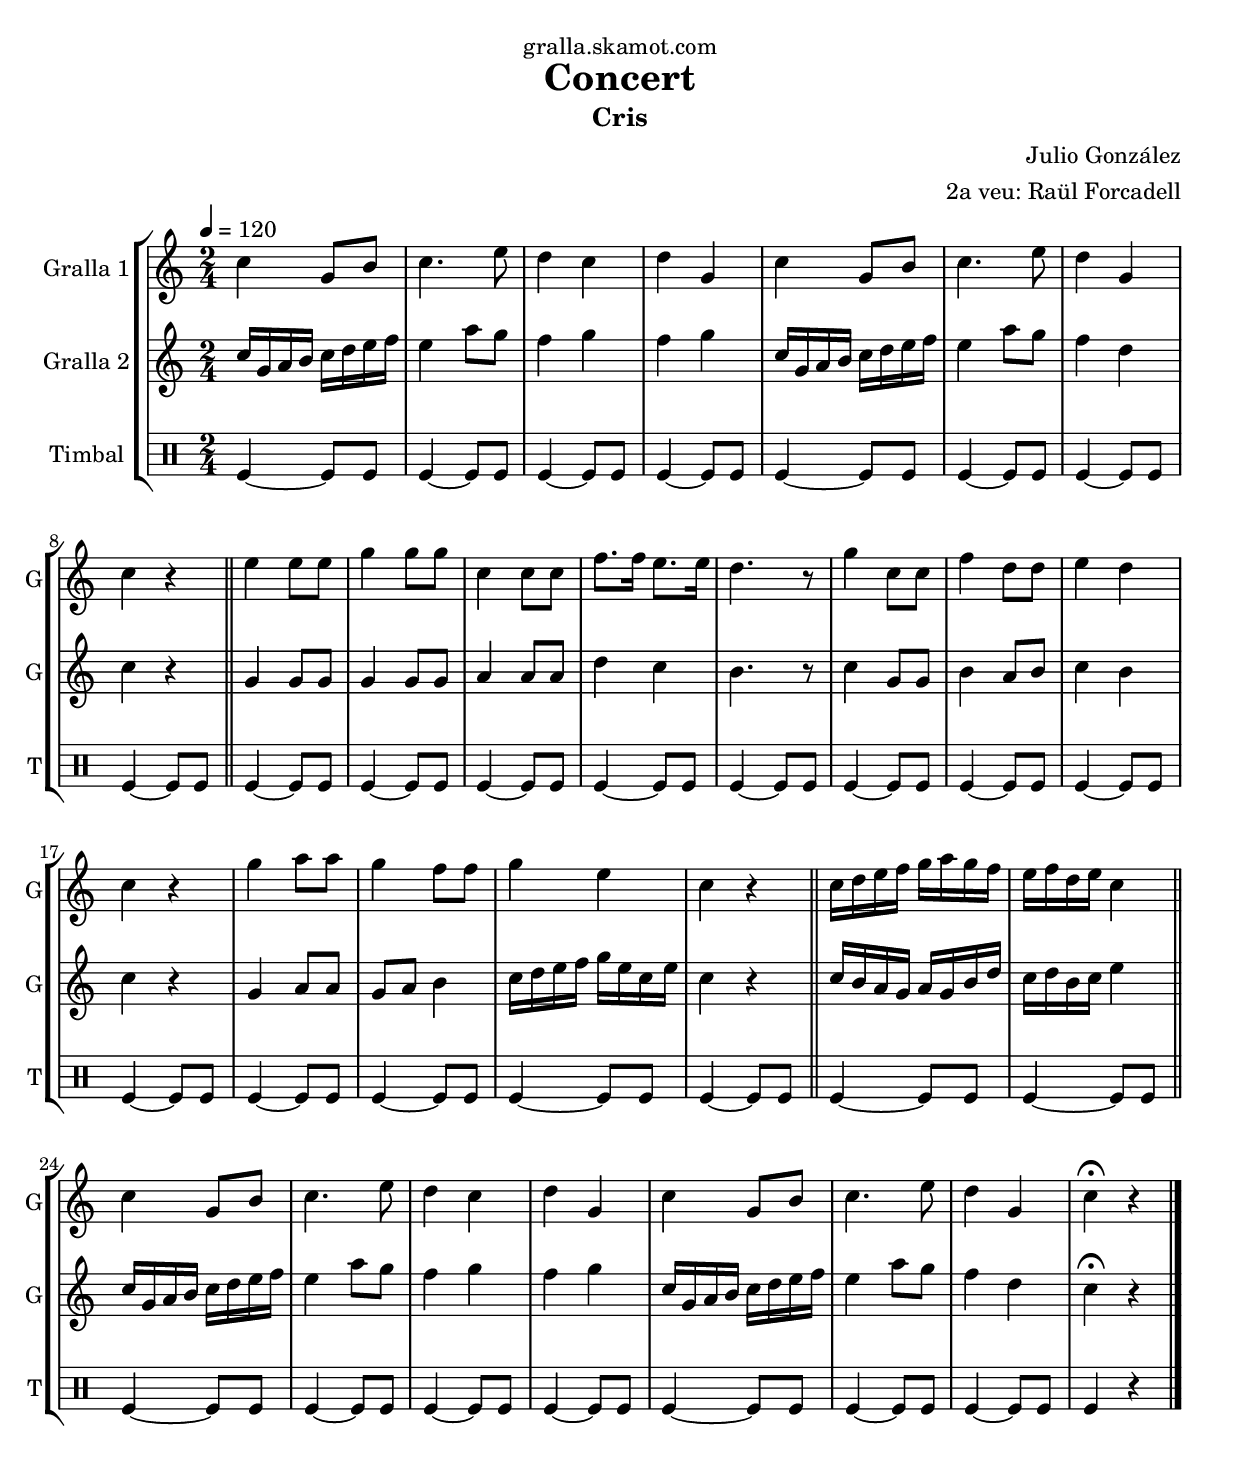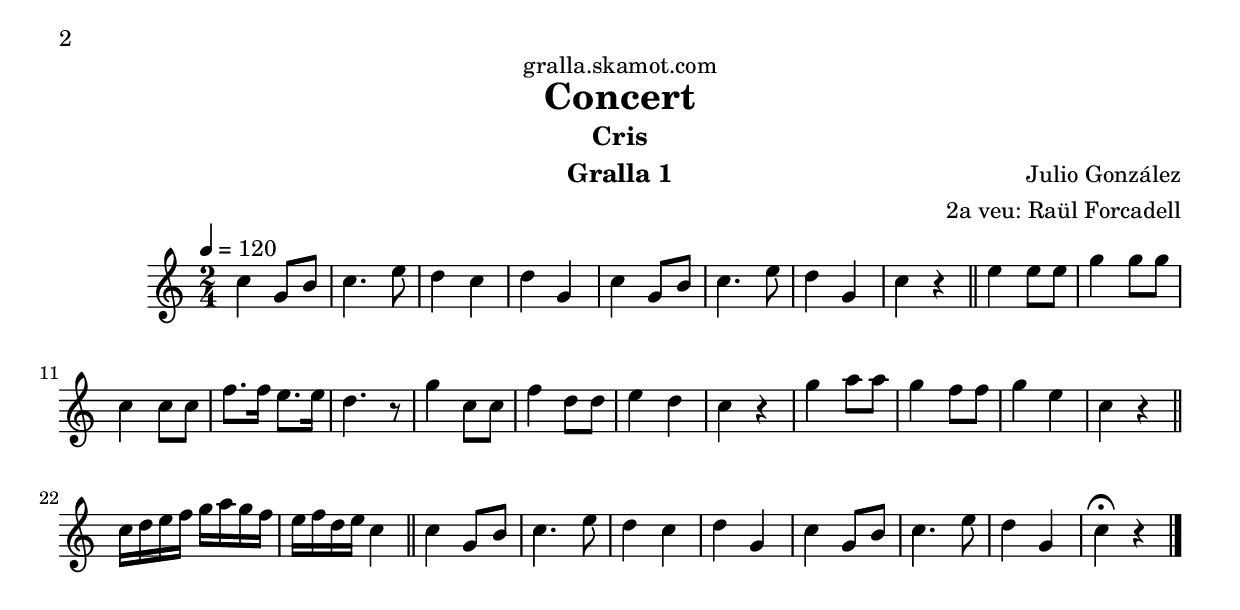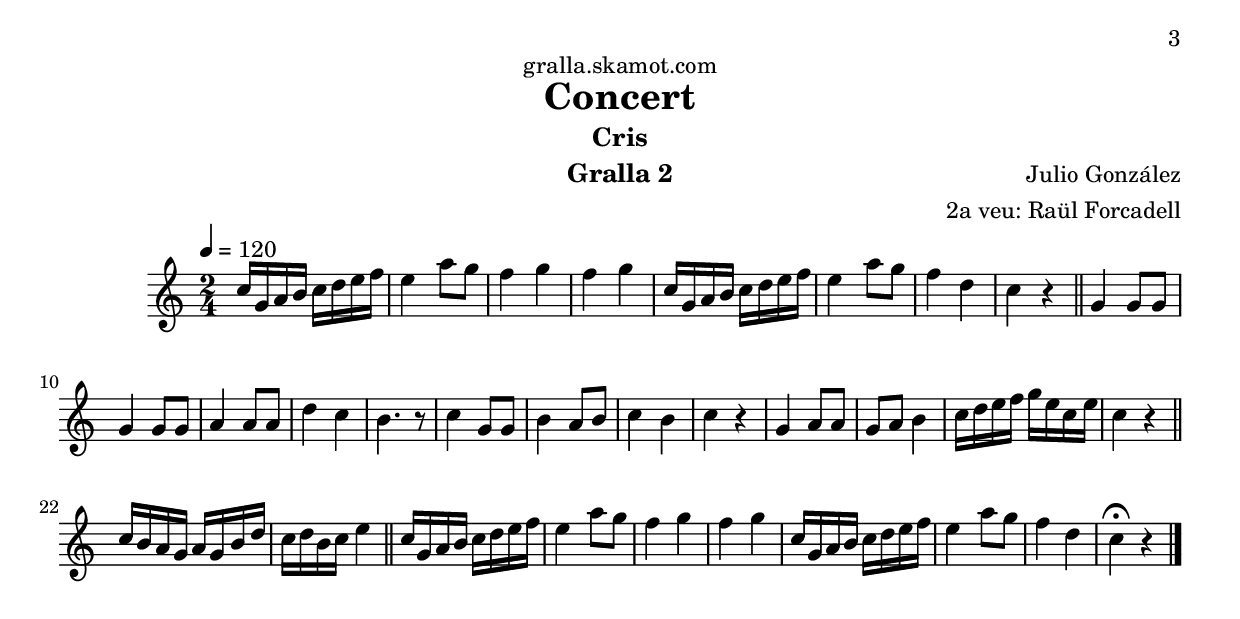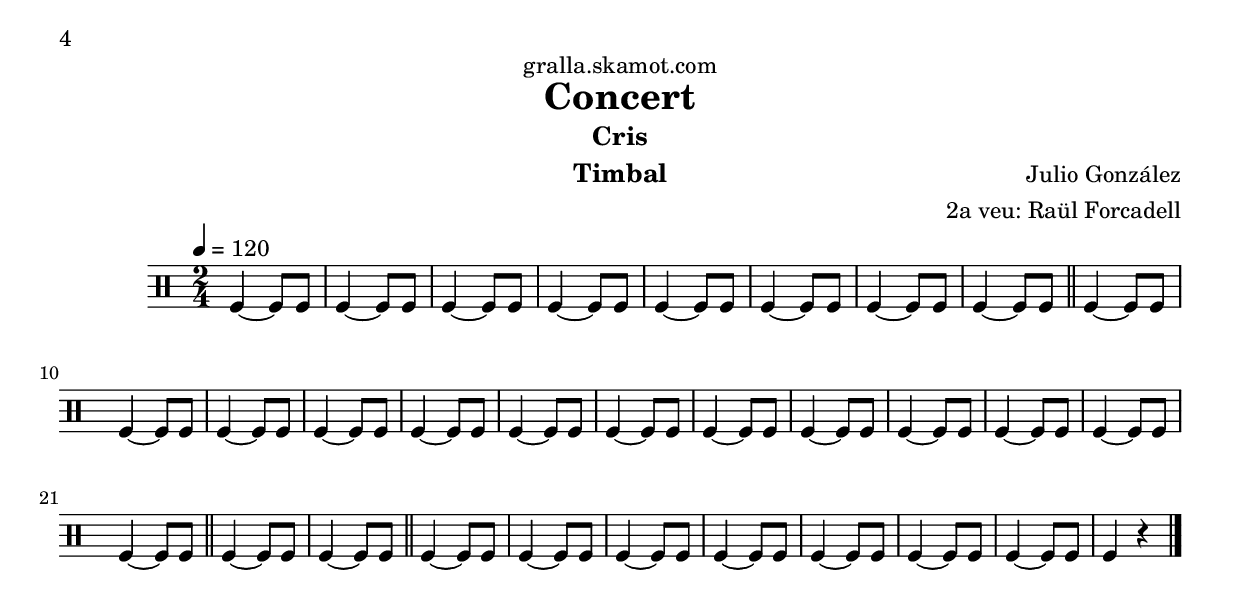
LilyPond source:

\version "2.16.2"

\header {
  dedication="gralla.skamot.com"
  title="Concert"
  subtitle="Cris"
  subsubtitle=""
  poet=""
  meter=""
  piece=""
  composer="Julio González"
  arranger="2a veu: Raül Forcadell"
  opus=""
  instrument=""
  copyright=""
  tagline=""
}

liniaroAa =
\relative c''
{
  \tempo 4=120
  \clef treble
  \key c \major
  \time 2/4
  c4 g8 b  |
  c4. e8  |
  d4 c  |
  d4 g,  |
  %05
  c4 g8 b  |
  c4. e8  |
  d4 g,  |
  c4 r  \bar "||"
  e4 e8 e  |
  %10
  g4 g8 g  |
  c,4 c8 c  |
  f8. f16 e8. e16  |
  d4. r8  |
  g4 c,8 c  |
  %15
  f4 d8 d  |
  e4 d  |
  c4 r  |
  g'4 a8 a  |
  g4 f8 f  |
  %20
  g4 e  |
  c4 r  \bar "||"
  c16 d e f g a g f  |
  e16 f d e c4  \bar "||"
  c4 g8 b  |
  %25
  c4. e8  |
  d4 c  |
  d4 g,  |
  c4 g8 b  |
  c4. e8  |
  %30
  d4 g,  |
  c4\fermata r  \bar "|."
}

liniaroAb =
\relative c''
{
  \tempo 4=120
  \clef treble
  \key c \major
  \time 2/4
  c16 g a b c d e f  |
  e4 a8 g  |
  f4 g  |
  f4 g  |
  %05
  c,16 g a b c d e f  |
  e4 a8 g  |
  f4 d  |
  c4 r  \bar "||"
  g4 g8 g  |
  %10
  g4 g8 g  |
  a4 a8 a  |
  d4 c  |
  b4. r8  |
  c4 g8 g  |
  %15
  b4 a8 b  |
  c4 b  |
  c4 r  |
  g4 a8 a  |
  g8 a b4  |
  %20
  c16 d e f g e c e  |
  c4 r  \bar "||"
  c16 b a g a g b d  |
  c16 d b c e4  \bar "||"
  c16 g a b c d e f  |
  %25
  e4 a8 g  |
  f4 g  |
  f4 g  |
  c,16 g a b c d e f  |
  e4 a8 g  |
  %30
  f4 d  |
  c4\fermata r  \bar "|."
}

liniaroAc =
\drummode
{
  \tempo 4=120
  \time 2/4
  tomfl4 ~ tomfl8 tomfl  |
  tomfl4 ~ tomfl8 tomfl  |
  tomfl4 ~ tomfl8 tomfl  |
  tomfl4 ~ tomfl8 tomfl  |
  %05
  tomfl4 ~ tomfl8 tomfl  |
  tomfl4 ~ tomfl8 tomfl  |
  tomfl4 ~ tomfl8 tomfl  |
  tomfl4 ~ tomfl8 tomfl  \bar "||"
  tomfl4 ~ tomfl8 tomfl  |
  %10
  tomfl4 ~ tomfl8 tomfl  |
  tomfl4 ~ tomfl8 tomfl  |
  tomfl4 ~ tomfl8 tomfl  |
  tomfl4 ~ tomfl8 tomfl  |
  tomfl4 ~ tomfl8 tomfl  |
  %15
  tomfl4 ~ tomfl8 tomfl  |
  tomfl4 ~ tomfl8 tomfl  |
  tomfl4 ~ tomfl8 tomfl  |
  tomfl4 ~ tomfl8 tomfl  |
  tomfl4 ~ tomfl8 tomfl  |
  %20
  tomfl4 ~ tomfl8 tomfl  |
  tomfl4 ~ tomfl8 tomfl  \bar "||"
  tomfl4 ~ tomfl8 tomfl  |
  tomfl4 ~ tomfl8 tomfl  \bar "||"
  tomfl4 ~ tomfl8 tomfl  |
  %25
  tomfl4 ~ tomfl8 tomfl  |
  tomfl4 ~ tomfl8 tomfl  |
  tomfl4 ~ tomfl8 tomfl  |
  tomfl4 ~ tomfl8 tomfl  |
  tomfl4 ~ tomfl8 tomfl  |
  %30
  tomfl4 ~ tomfl8 tomfl  |
  tomfl4 r  \bar "|."
}

\bookpart {
  \score {
    \new StaffGroup {
      \override Score.RehearsalMark #'self-alignment-X = #LEFT
      <<
        \new Staff \with {instrumentName = #"Gralla 1" shortInstrumentName = #"G"} \liniaroAa
        \new Staff \with {instrumentName = #"Gralla 2" shortInstrumentName = #"G"} \liniaroAb
        \new DrumStaff \with {instrumentName = #"Timbal" shortInstrumentName = #"T"} \liniaroAc
      >>
    }
    \layout {}
  }
  \score { \unfoldRepeats
    \new StaffGroup {
      \override Score.RehearsalMark #'self-alignment-X = #LEFT
      <<
        \new Staff \with {instrumentName = #"Gralla 1" shortInstrumentName = #"G"} \liniaroAa
        \new Staff \with {instrumentName = #"Gralla 2" shortInstrumentName = #"G"} \liniaroAb
        \new DrumStaff \with {instrumentName = #"Timbal" shortInstrumentName = #"T"} \liniaroAc
      >>
    }
    \midi {
      \set Staff.midiInstrument = "oboe"
      \set DrumStaff.midiInstrument = "drums"
    }
  }
}

\bookpart {
  \header {instrument="Gralla 1"}
  \score {
    \new StaffGroup {
      \override Score.RehearsalMark #'self-alignment-X = #LEFT
      <<
        \new Staff \liniaroAa
      >>
    }
    \layout {}
  }
  \score { \unfoldRepeats
    \new StaffGroup {
      \override Score.RehearsalMark #'self-alignment-X = #LEFT
      <<
        \new Staff \liniaroAa
      >>
    }
    \midi {
      \set Staff.midiInstrument = "oboe"
      \set DrumStaff.midiInstrument = "drums"
    }
  }
}

\bookpart {
  \header {instrument="Gralla 2"}
  \score {
    \new StaffGroup {
      \override Score.RehearsalMark #'self-alignment-X = #LEFT
      <<
        \new Staff \liniaroAb
      >>
    }
    \layout {}
  }
  \score { \unfoldRepeats
    \new StaffGroup {
      \override Score.RehearsalMark #'self-alignment-X = #LEFT
      <<
        \new Staff \liniaroAb
      >>
    }
    \midi {
      \set Staff.midiInstrument = "oboe"
      \set DrumStaff.midiInstrument = "drums"
    }
  }
}

\bookpart {
  \header {instrument="Timbal"}
  \score {
    \new StaffGroup {
      \override Score.RehearsalMark #'self-alignment-X = #LEFT
      <<
        \new DrumStaff \liniaroAc
      >>
    }
    \layout {}
  }
  \score { \unfoldRepeats
    \new StaffGroup {
      \override Score.RehearsalMark #'self-alignment-X = #LEFT
      <<
        \new DrumStaff \liniaroAc
      >>
    }
    \midi {
      \set Staff.midiInstrument = "oboe"
      \set DrumStaff.midiInstrument = "drums"
    }
  }
}

